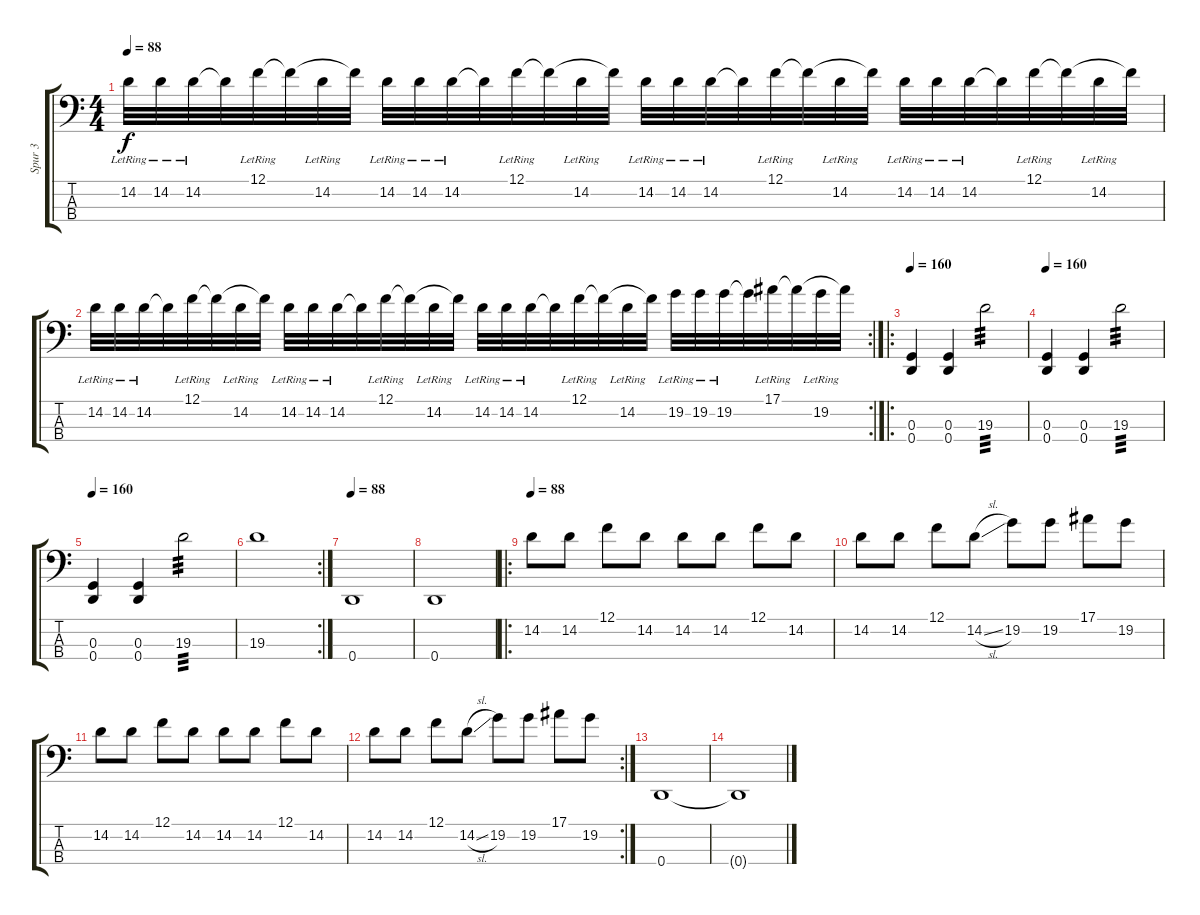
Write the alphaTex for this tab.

\track ("Spur 3" "Spur 3") {instrument electricbasspick}
\staff {score tabs}
\tuning (F2 C2 G1 D1) {hide}
\ts (4 4)
\tempo 88
\clef f4
\ks c
14.2{lr}.32{dy f} 14.2{lr}.32 14.2{lr}.32 14.2{t}.32 12.1{lr}.32 12.1{t}.32 14.2{lr}.32 12.1{t}.32 14.2{lr}.32 14.2{lr}.32 14.2{lr}.32 14.2{t}.32 12.1{lr}.32 12.1{t}.32 14.2{lr}.32 12.1{t}.32 14.2{lr}.32 14.2{lr}.32 14.2{lr}.32 14.2{t}.32 12.1{lr}.32 12.1{t}.32 14.2{lr}.32 12.1{t}.32 14.2{lr}.32 14.2{lr}.32 14.2{lr}.32 14.2{t}.32 12.1{lr}.32 12.1{t}.32 14.2{lr}.32 12.1{t}.32 |
\rc 2
14.2{lr}.32 14.2{lr}.32 14.2{lr}.32 14.2{t}.32 12.1{lr}.32 12.1{t}.32 14.2{lr}.32 12.1{t}.32 14.2{lr}.32 14.2{lr}.32 14.2{lr}.32 14.2{t}.32 12.1{lr}.32 12.1{t}.32 14.2{lr}.32 12.1{t}.32 14.2{lr}.32 14.2{lr}.32 14.2{lr}.32 14.2{t}.32 12.1{lr}.32 12.1{t}.32 14.2{lr}.32 12.1{t}.32 19.2{lr}.32 19.2{lr}.32 19.2{lr}.32 19.2{t}.32 17.1{lr}.32 17.1{t}.32 19.2{lr}.32 17.1{t}.32 |
\ro
\tempo 160
(0.3 0.4).4 (0.3 0.4).4 19.3.2{tp 3} |
\tempo 160
(0.3 0.4).4 (0.3 0.4).4 19.3.2{tp 3} |
\tempo 160
(0.3 0.4).4 (0.3 0.4).4 19.3.2{tp 3} |
\rc 2
19.3.1 |
\tempo 88
0.4.1 |
0.4.1 |
\ro
\tempo 88
14.2.8 14.2.8 12.1.8 14.2.8 14.2.8 14.2.8 12.1.8 14.2.8 |
14.2.8 14.2.8 12.1.8 14.2{sl}.8 19.2.8 19.2.8 17.1.8 19.2.8 |
14.2.8 14.2.8 12.1.8 14.2.8 14.2.8 14.2.8 12.1.8 14.2.8 |
\rc 2
14.2.8 14.2.8 12.1.8 14.2{sl}.8 19.2.8 19.2.8 17.1.8 19.2.8 |
0.4.1 |
0.4{t}.1
